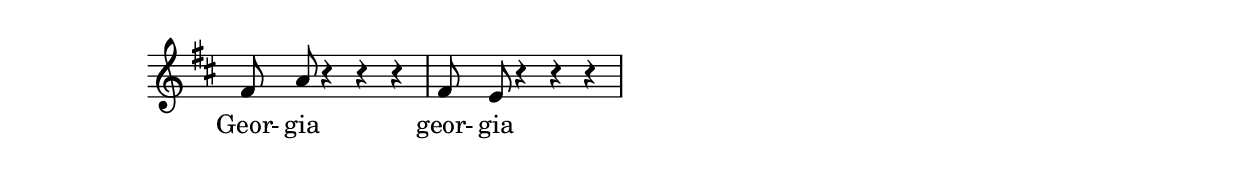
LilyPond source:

#(ly:set-option 'midi-extension "mid")
\version "2.12.3"
\include "english.ly"
\header{
title = ""
composer = ""
}
%{
| GP - -  - | GR - - - | 
  Geor-gia geor-gia 

 
  
  


%}
melody = {
\once \override Staff.TimeSignature #'stencil = ##f
\clef treble
\key c \major
\autoBeamOn
\cadenzaOn


 \bar "|"    e'8 g'8 r4 r4 r4 \bar "|"    e'8 d'8 r4 r4 r4 \bar "|" 
}


text = \lyricmode {
Geor- gia geor- gia
}

\score{
\transpose c' d'
<<
\new Voice = "one" {
\melody
}
\new Lyrics \lyricsto "one" \text
>>
\layout {
\context {
\Score
\remove "Bar_number_engraver"
}
}
\midi {
\context {
\Score
tempoWholesPerMinute = #(ly:make-moment 200 4)
}
}
}